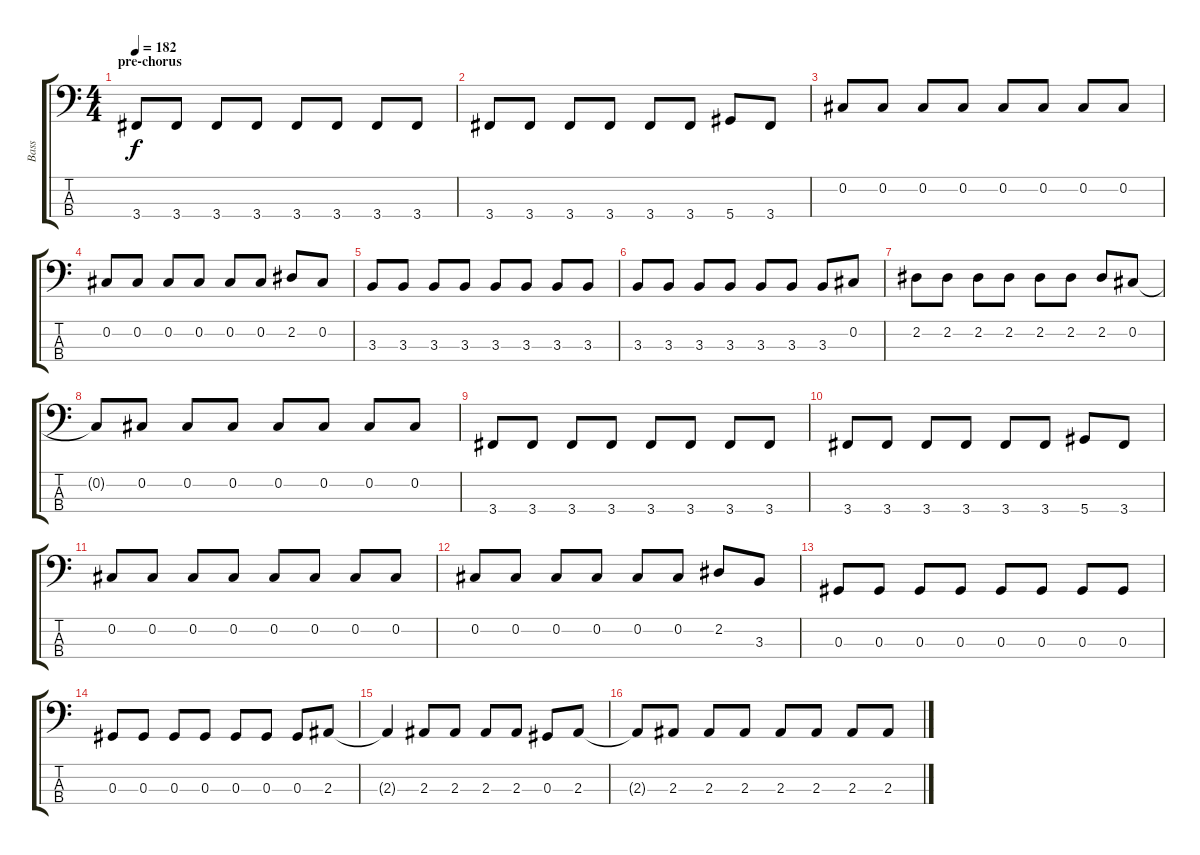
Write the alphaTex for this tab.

\track ("Bass" "Bass") {instrument electricbassfinger}
\staff {score tabs}
\tuning (Gb2 Db2 Ab1 Eb1) {hide}
\ts (4 4)
\section ("" "pre-chorus")
\tempo 182
\clef f4
\ks c
3.4.8{dy f} 3.4.8 3.4.8 3.4.8 3.4.8 3.4.8 3.4.8 3.4.8 |
3.4.8 3.4.8 3.4.8 3.4.8 3.4.8 3.4.8 5.4.8 3.4.8 |
0.2.8 0.2.8 0.2.8 0.2.8 0.2.8 0.2.8 0.2.8 0.2.8 |
0.2.8 0.2.8 0.2.8 0.2.8 0.2.8 0.2.8 2.2.8 0.2.8 |
3.3.8 3.3.8 3.3.8 3.3.8 3.3.8 3.3.8 3.3.8 3.3.8 |
3.3.8 3.3.8 3.3.8 3.3.8 3.3.8 3.3.8 3.3.8 0.2.8 |
2.2.8 2.2.8 2.2.8 2.2.8 2.2.8 2.2.8 2.2.8 0.2.8 |
0.2{t}.8 0.2.8 0.2.8 0.2.8 0.2.8 0.2.8 0.2.8 0.2.8 |
3.4.8 3.4.8 3.4.8 3.4.8 3.4.8 3.4.8 3.4.8 3.4.8 |
3.4.8 3.4.8 3.4.8 3.4.8 3.4.8 3.4.8 5.4.8 3.4.8 |
0.2.8 0.2.8 0.2.8 0.2.8 0.2.8 0.2.8 0.2.8 0.2.8 |
0.2.8 0.2.8 0.2.8 0.2.8 0.2.8 0.2.8 2.2.8 3.3.8 |
0.3.8 0.3.8 0.3.8 0.3.8 0.3.8 0.3.8 0.3.8 0.3.8 |
0.3.8 0.3.8 0.3.8 0.3.8 0.3.8 0.3.8 0.3.8 2.3.8 |
2.3{t}.4 2.3.8 2.3.8 2.3.8 2.3.8 0.3.8 2.3.8 |
2.3{t}.8 2.3.8 2.3.8 2.3.8 2.3.8 2.3.8 2.3.8 2.3.8
